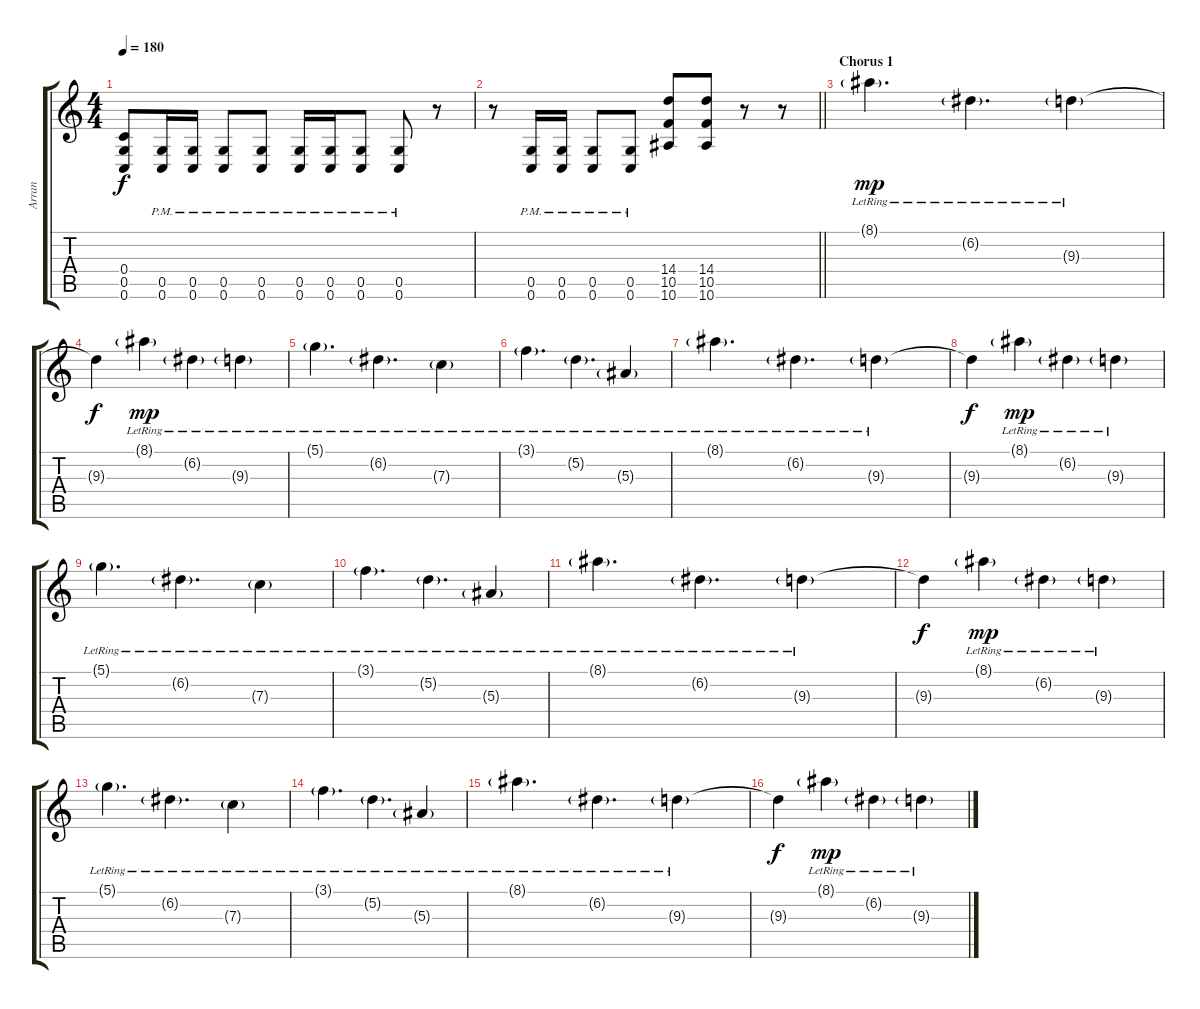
\track ("Arran" "Arran") {instrument distortionguitar}
\staff {score tabs}
\tuning (D4 A3 F3 C3 G2 C2) {hide}
\ts (4 4)
\tempo 180
\clef g2
\ks c
(0.4{t} 0.5{t} 0.6{t}).8{dy f} (0.5{pm} 0.6{pm}).16 (0.5{pm} 0.6{pm}).16 (0.5{pm} 0.6{pm}).8 (0.5{pm} 0.6{pm}).8 (0.5{pm} 0.6{pm}).16 (0.5{pm} 0.6{pm}).16 (0.5{pm} 0.6{pm}).8 (0.5{pm} 0.6{pm}).8 r.8 |
\barLineRight lightlight
r.8 (0.5{pm} 0.6{pm}).16 (0.5{pm} 0.6{pm}).16 (0.5{pm} 0.6{pm}).8 (0.5{pm} 0.6{pm}).8 (14.4 10.5 10.6).8 (14.4 10.5 10.6).8 r.8 r.8 |
\section ("" "Chorus 1")
8.1{g lr}.4{d dy mp} 6.2{g lr}.4{d} 9.3{g lr}.4 |
9.3{t}.4{dy f} 8.1{g lr}.4{dy mp} 6.2{g lr}.4 9.3{g lr}.4 |
5.1{g lr}.4{d} 6.2{g lr}.4{d} 7.3{g lr}.4 |
3.1{g lr}.4{d} 5.2{g lr}.4{d} 5.3{g lr}.4 |
8.1{g lr}.4{d} 6.2{g lr}.4{d} 9.3{g lr}.4 |
9.3{t}.4{dy f} 8.1{g lr}.4{dy mp} 6.2{g lr}.4 9.3{g lr}.4 |
5.1{g lr}.4{d} 6.2{g lr}.4{d} 7.3{g lr}.4 |
3.1{g lr}.4{d} 5.2{g lr}.4{d} 5.3{g lr}.4 |
8.1{g lr}.4{d} 6.2{g lr}.4{d} 9.3{g lr}.4 |
9.3{t}.4{dy f} 8.1{g lr}.4{dy mp} 6.2{g lr}.4 9.3{g lr}.4 |
5.1{g lr}.4{d} 6.2{g lr}.4{d} 7.3{g lr}.4 |
3.1{g lr}.4{d} 5.2{g lr}.4{d} 5.3{g lr}.4 |
8.1{g lr}.4{d} 6.2{g lr}.4{d} 9.3{g lr}.4 |
9.3{t}.4{dy f} 8.1{g lr}.4{dy mp} 6.2{g lr}.4 9.3{g lr}.4
